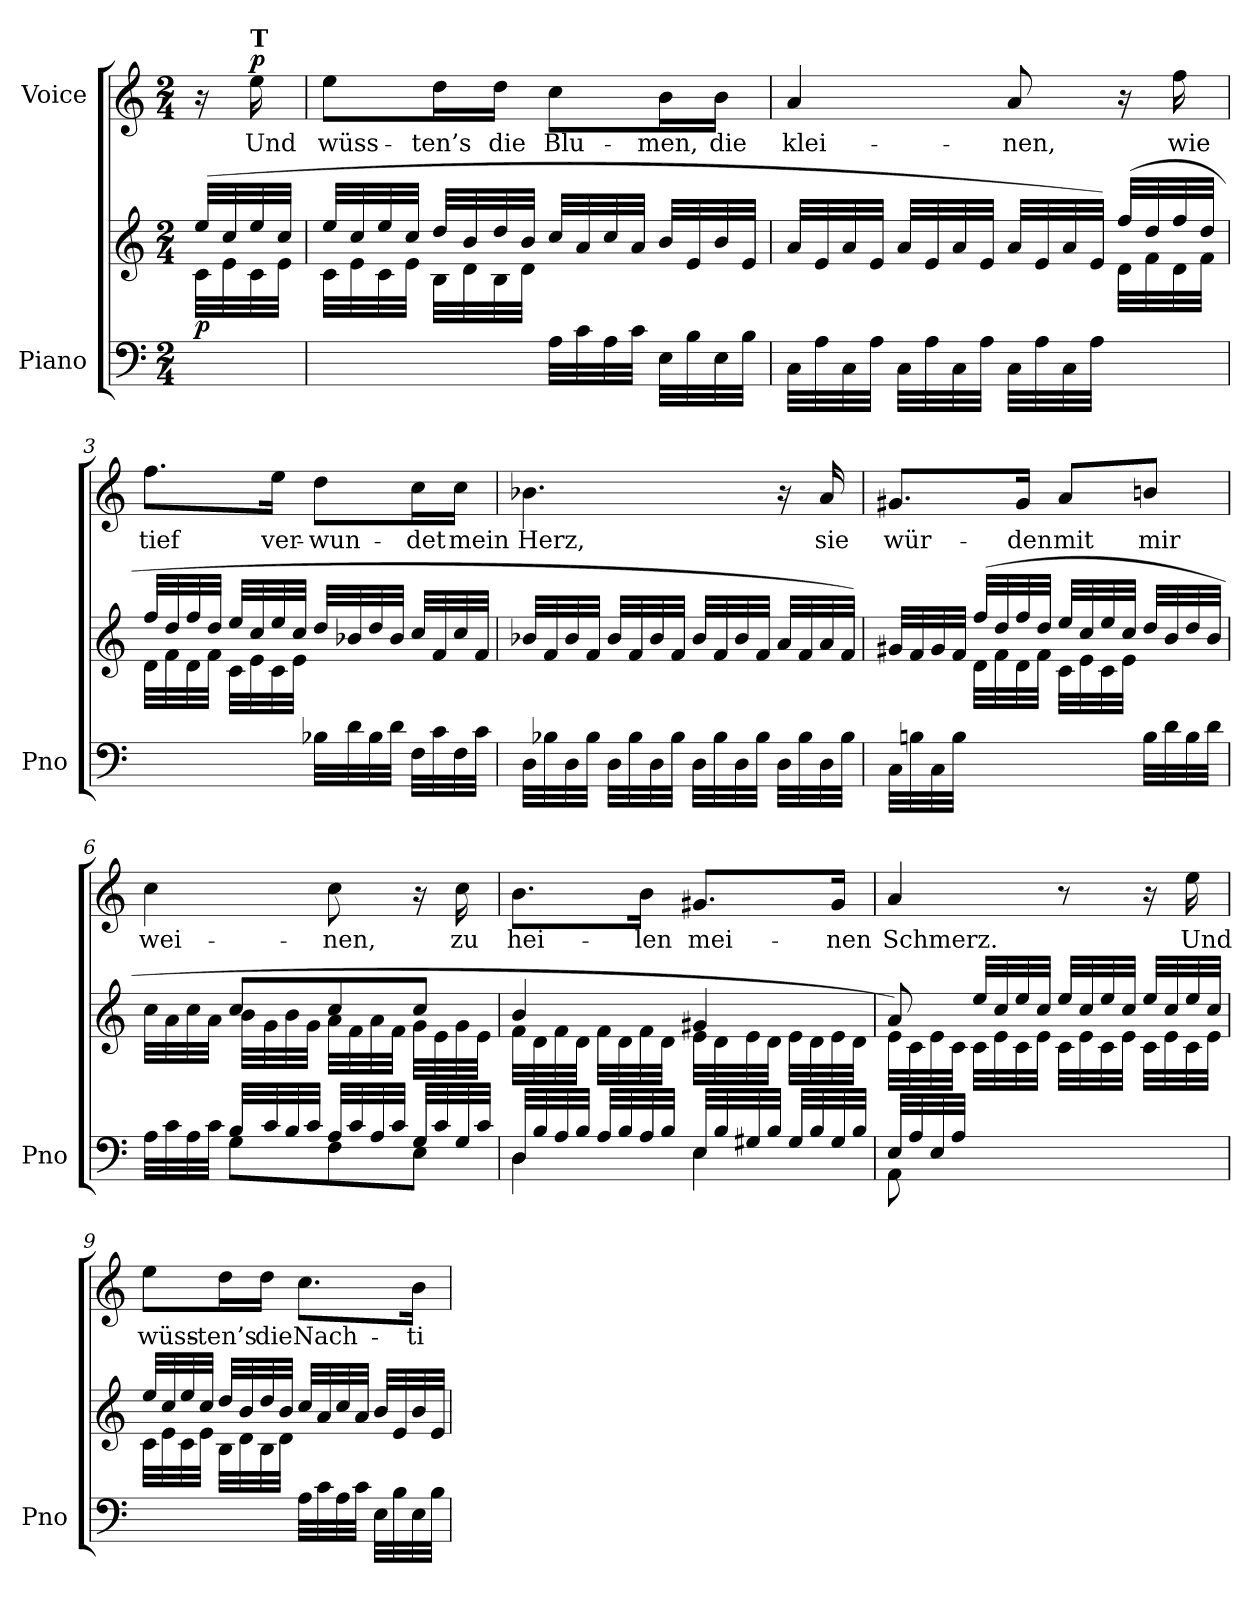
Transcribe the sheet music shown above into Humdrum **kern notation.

**kern	**kern	**dynam	**kern	**text	**dynam
*part2	*part2	*part2	*part1	*part1	*part1
*staff3	*staff2	*staff2/3	*staff1	*staff1	*staff1
*I"Piano	*	*	*I"Voice	*	*
*I'Pno	*	*	*	*	*
*clefF4	*clefG2	*	*clefG2	*	*
*k[]	*k[]	*	*k[]	*	*
*M2/4	*M2/4	*	*M2/4	*	*
=	=	=	=	=	=
*	*^	*	*	*	*
!	!	!	!LO:DY:a=2	!	!	!
8ryy	(>32ee/LLL	(<32c\LLL	p	16r	.	.
.	32cc/	32e\	.	.	.	.
!	!	!	!	!LO:TX:a:B:t=T	!	!
!	!	!	!	!	!LO:LY:b	!LO:DY:a
.	32ee/	32c\	.	16ee\	Und	p
.	32cc/JJJ	32e\JJJ	.	.	.	.
=1	=1	=1	=1	=1	=1	=1
!	!	!	!	!	!LO:LY:b	!
4ryy	32ee/LLL	32c\LLL	.	8ee\L	wüss-	.
.	32cc/	32e\	.	.	.	.
.	32ee/	32c\	.	.	.	.
.	32cc/JJJ	32e\JJJ	.	.	.	.
!	!	!	!	!	!LO:LY:b	!
.	32dd/LLL	32B\LLL	.	16dd\L	-ten’s	.
.	32b/	32d\	.	.	.	.
!	!	!	!	!	!LO:LY:b	!
.	32dd/	32B\	.	16dd\JJ	die	.
.	32b/JJJ	32d\JJJ	.	.	.	.
!	!	!	!	!	!LO:LY:b	!
32A\LLL	32cc/LLL	4ryy	.	8cc\L	Blu-	.
32c\	32a/	.	.	.	.	.
32A\	32cc/	.	.	.	.	.
32c\JJJ	32a/JJJ	.	.	.	.	.
!	!	!	!	!	!LO:LY:b	!
32E\LLL	32b/LLL	.	.	16b\L	-men,	.
32B\	32e/	.	.	.	.	.
!	!	!	!	!	!LO:LY:b	!
32E\	32b/	.	.	16b\JJ	die	.
32B\JJJ	32e/JJJ	.	.	.	.	.
=2	=2	=2	=2	=2	=2	=2
!	!	!	!	!	!LO:LY:b	!
32C\LLL	32a/LLL	4.ryy	.	4a/	klei-	.
32A\	32e/	.	.	.	.	.
32C\	32a/	.	.	.	.	.
32A\JJJ	32e/JJJ	.	.	.	.	.
32C\LLL	32a/LLL	.	.	.	.	.
32A\	32e/	.	.	.	.	.
32C\	32a/	.	.	.	.	.
32A\JJJ	32e/JJJ	.	.	.	.	.
!	!	!	!	!	!LO:LY:b	!
32C\LLL	32a/LLL	.	.	8a/	-nen,	.
32A\	32e/	.	.	.	.	.
32C\	32a/	.	.	.	.	.
32A\JJJ)	32e/JJJ)	.	.	.	.	.
8ryy	(>32ff/LLL	(<32d\LLL	.	16r	.	.
.	32dd/	32f\	.	.	.	.
!	!	!	!	!	!LO:LY:b	!
.	32ff/	32d\	.	16ff\	wie	.
.	32dd/JJJ	32f\JJJ	.	.	.	.
!!LO:LB:g=z
=3	=3	=3	=3	=3	=3	=3
!	!	!	!	!	!LO:LY:b	!
4ryy	32ff/LLL	32d\LLL	.	8.ff\L	tief	.
.	32dd/	32f\	.	.	.	.
.	32ff/	32d\	.	.	.	.
.	32dd/JJJ	32f\JJJ	.	.	.	.
.	32ee/LLL	32c\LLL	.	.	.	.
.	32cc/	32e\	.	.	.	.
!	!	!	!	!	!LO:LY:b	!
.	32ee/	32c\	.	16ee\Jk	ver-	.
.	32cc/JJJ	32e\JJJ	.	.	.	.
!	!	!	!	!	!LO:LY:b	!
32B-X\LLL	32dd/LLL	4ryy	.	8dd\L	-wun-	.
32d\	32b-X/	.	.	.	.	.
32B-\	32dd/	.	.	.	.	.
32d\JJJ	32b-/JJJ	.	.	.	.	.
!	!	!	!	!	!LO:LY:b	!
32F\LLL	32cc/LLL	.	.	16cc\L	-det	.
32c\	32f/	.	.	.	.	.
!	!	!	!	!	!LO:LY:b	!
32F\	32cc/	.	.	16cc\JJ	mein	.
32c\JJJ	32f/JJJ	.	.	.	.	.
*	*v	*v	*	*	*	*
=4	=4	=4	=4	=4	=4
!	!	!	!	!LO:LY:b	!
32D\LLL	32b-X/LLL	.	4.b-X\	Herz,	.
32B-X\	32f/	.	.	.	.
32D\	32b-/	.	.	.	.
32B-\JJJ	32f/JJJ	.	.	.	.
32D\LLL	32b-/LLL	.	.	.	.
32B-\	32f/	.	.	.	.
32D\	32b-/	.	.	.	.
32B-\JJJ	32f/JJJ	.	.	.	.
32D\LLL	32b-/LLL	.	.	.	.
32B-\	32f/	.	.	.	.
32D\	32b-/	.	.	.	.
32B-\JJJ	32f/JJJ	.	.	.	.
32D\LLL	32a/LLL	.	16r	.	.
32B-\	32f/	.	.	.	.
!	!	!	!	!LO:LY:b	!
32D\	32a/	.	16a/	sie	.
32B-\JJJ	32f/JJJ)	.	.	.	.
=5	=5	=5	=5	=5	=5
*	*^	*	*	*	*
!	!	!	!	!	!LO:LY:b	!
32C\LLL	32g#X/LLL	8ryy	.	8.g#X/L	wür-	.
32Bn\	32f/	.	.	.	.	.
32C\	32g#/	.	.	.	.	.
32B\JJJ)	32f/JJJ	.	.	.	.	.
4ryy	(>32ff/LLL	(<32d\LLL	.	.	.	.
.	32dd/	32f\	.	.	.	.
!	!	!	!	!	!LO:LY:b	!
.	32ff/	32d\	.	16g#/Jk	-den	.
.	32dd/JJJ	32f\JJJ	.	.	.	.
!	!	!	!	!	!LO:LY:b	!
.	32ee/LLL	32c\LLL	.	8a/L	mit	.
.	32cc/	32e\	.	.	.	.
.	32ee/	32c\	.	.	.	.
.	32cc/JJJ	32e\JJJ	.	.	.	.
!	!	!	!	!	!LO:LY:b	!
32B\LLL	32dd/LLL	8ryy	.	8bn/J	mir	.
32d\	32b/	.	.	.	.	.
32B\	32dd/	.	.	.	.	.
32d\JJJ	32b/JJJ	.	.	.	.	.
!!LO:LB:g=z
=6	=6	=6	=6	=6	=6	=6
*^	*	*	*	*	*	*
!	!	!	!	!	!	!LO:LY:b	!
32A\LLL	8ryy	32cc\LLL	8ryy	.	4cc\	wei-	.
32c\	.	32a\	.	.	.	.	.
32A\	.	32cc\	.	.	.	.	.
32c\JJJ	.	32a\JJJ	.	.	.	.	.
32B/LLL	8G\L	8cc/L	32b\LLL	.	.	.	.
32c/	.	.	32g\	.	.	.	.
32B/	.	.	32b\	.	.	.	.
32c/JJJ	.	.	32g\JJJ	.	.	.	.
!	!	!	!	!	!	!LO:LY:b	!
32A/LLL	8F\	8cc/	32a\LLL	.	8cc\	-nen,	.
32c/	.	.	32f\	.	.	.	.
32A/	.	.	32a\	.	.	.	.
32c/JJJ	.	.	32f\JJJ	.	.	.	.
32G/LLL	8E\J	8cc/J	32g\LLL	.	16r	.	.
32c/	.	.	32e\	.	.	.	.
!	!	!	!	!	!	!LO:LY:b	!
32G/	.	.	32g\	.	16cc\	zu	.
32c/JJJ	.	.	32e\JJJ	.	.	.	.
=7	=7	=7	=7	=7	=7	=7	=7
!	!	!	!	!	!	!LO:LY:b	!
32D/LLL	4D\	4b/	32f\LLL	.	8.b\L	hei-	.
32B/	.	.	32d\	.	.	.	.
32A/	.	.	32f\	.	.	.	.
32B/JJJ	.	.	32d\JJJ	.	.	.	.
32A/LLL	.	.	32f\LLL	.	.	.	.
32B/	.	.	32d\	.	.	.	.
!	!	!	!	!	!	!LO:LY:b	!
32A/	.	.	32f\	.	16b\Jk	-len	.
32B/JJJ	.	.	32d\JJJ	.	.	.	.
!	!	!	!	!	!	!LO:LY:b	!
32E/LLL	4E\	4g#X/	32e\LLL	.	8.g#X/L	mei-	.
32B/	.	.	32d\	.	.	.	.
32G#X/	.	.	32e\	.	.	.	.
32B/JJJ	.	.	32d\JJJ	.	.	.	.
32G#/LLL	.	.	32e\LLL	.	.	.	.
32B/	.	.	32d\	.	.	.	.
!	!	!	!	!	!	!LO:LY:b	!
32G#/	.	.	32e\	.	16g#/Jk	-nen	.
32B/JJJ	.	.	32d\JJJ	.	.	.	.
=8	=8	=8	=8	=8	=8	=8	=8
*	*	*	*^	*	*	*	*
!	!	!	!	!	!	!	!LO:LY:b	!
32E/LLL	8AA\	8a/)	32e\LLL	8ryy	.	4a/	Schmerz.	.
32A/	.	.	32c\	.	.	.	.	.
32E/	.	.	32e\	.	.	.	.	.
32A/JJJ)	.	.	32c\JJJ	.	.	.	.	.
4.ryy	4.ryy	32ee/LLL	4.ryy	32c\LLL	.	.	.	.
.	.	32cc/	.	32e\	.	.	.	.
.	.	32ee/	.	32c\	.	.	.	.
.	.	32cc/JJJ	.	32e\JJJ	.	.	.	.
.	.	32ee/LLL	.	32c\LLL	.	8r	.	.
.	.	32cc/	.	32e\	.	.	.	.
.	.	32ee/	.	32c\	.	.	.	.
.	.	32cc/JJJ	.	32e\JJJ	.	.	.	.
.	.	32ee/LLL	.	32c\LLL	.	16r	.	.
.	.	32cc/	.	32e\	.	.	.	.
!	!	!	!	!	!	!	!LO:LY:b	!
.	.	32ee/	.	32c\	.	16ee\	Und	.
.	.	32cc/JJJ	.	32e\JJJ	.	.	.	.
*v	*v	*	*	*	*	*	*	*
!!LO:LB:g=z
=9	=9	=9	=9	=9	=9	=9	=9
!	!	!	!	!	!	!LO:LY:b	!
*	*	*v	*v	*	*	*	*
4ryy	32ee/LLL	32c\LLL	.	8ee\L	wüss-	.
.	32cc/	32e\	.	.	.	.
.	32ee/	32c\	.	.	.	.
.	32cc/JJJ	32e\JJJ	.	.	.	.
!	!	!	!	!	!LO:LY:b	!
.	32dd/LLL	32B\LLL	.	16dd\L	-ten’s	.
.	32b/	32d\	.	.	.	.
!	!	!	!	!	!LO:LY:b	!
.	32dd/	32B\	.	16dd\JJ	die	.
.	32b/JJJ	32d\JJJ	.	.	.	.
!	!	!	!	!	!LO:LY:b	!
32A\LLL	32cc/LLL	4ryy	.	8.cc\L	Nach-	.
32c\	32a/	.	.	.	.	.
32A\	32cc/	.	.	.	.	.
32c\JJJ	32a/JJJ	.	.	.	.	.
32E\LLL	32b/LLL	.	.	.	.	.
32B\	32e/	.	.	.	.	.
!	!	!	!	!	!LO:LY:b	!
32E\	32b/	.	.	16b\Jk	-ti-	.
32B\JJJ	32e/JJJ	.	.	.	.	.
*	*v	*v	*	*	*	*
=	=	=	=	=	=
*-	*-	*-	*-	*-	*-
